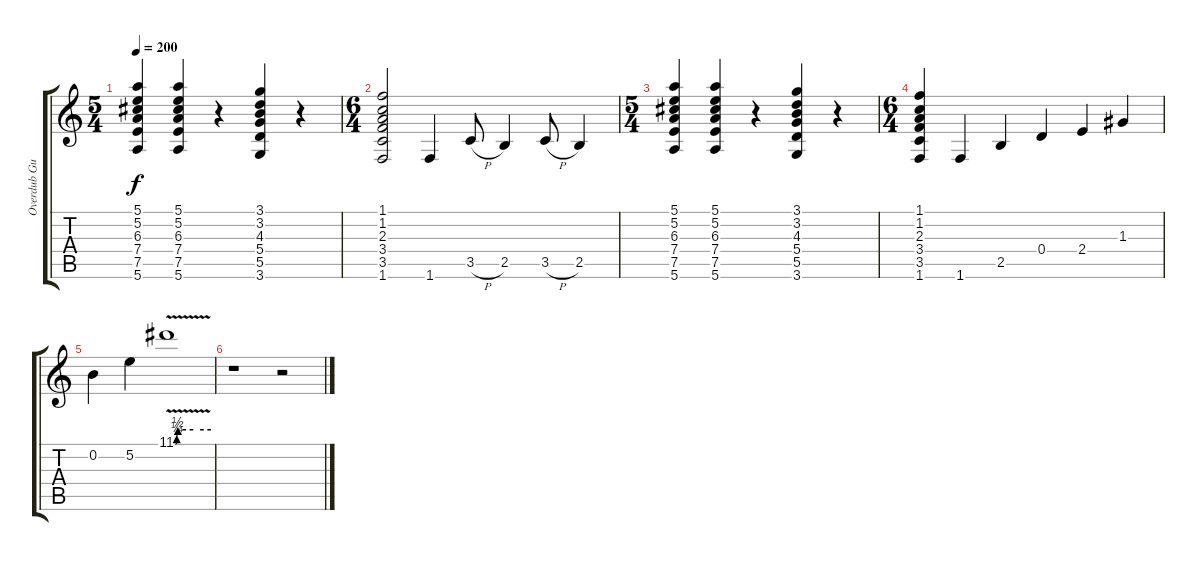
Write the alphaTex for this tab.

\track ("Overdub Guitar" "Overdub Gu") {instrument acousticguitarnylon}
\staff {score tabs}
\tuning (E4 B3 G3 D3 A2 E2) {hide}
\ts (5 4)
\tempo 200
\clef g2
\ks c
(5.1 5.2 6.3 7.4 7.5 5.6).4{dy f} (5.1 5.2 6.3 7.4 7.5 5.6).4 r.4 (3.1 3.2 4.3 5.4 5.5 3.6).4 r.4 |
\ts (6 4)
(1.1 1.2 2.3 3.4 3.5 1.6).2 1.6.4 3.5{h}.8 2.5.4 3.5{h}.8 2.5.4 |
\ts (5 4)
(5.1 5.2 6.3 7.4 7.5 5.6).4 (5.1 5.2 6.3 7.4 7.5 5.6).4 r.4 (3.1 3.2 4.3 5.4 5.5 3.6).4 r.4 |
\ts (6 4)
(1.1 1.2 2.3 3.4 3.5 1.6).4 1.6.4 2.5.4 0.4.4 2.4.4 1.3.4 |
0.2.4 5.2.4 11.1{be (custom 0 0 2 1 4 2 30 2 60 2) v}.1 |
r.1 r.2
